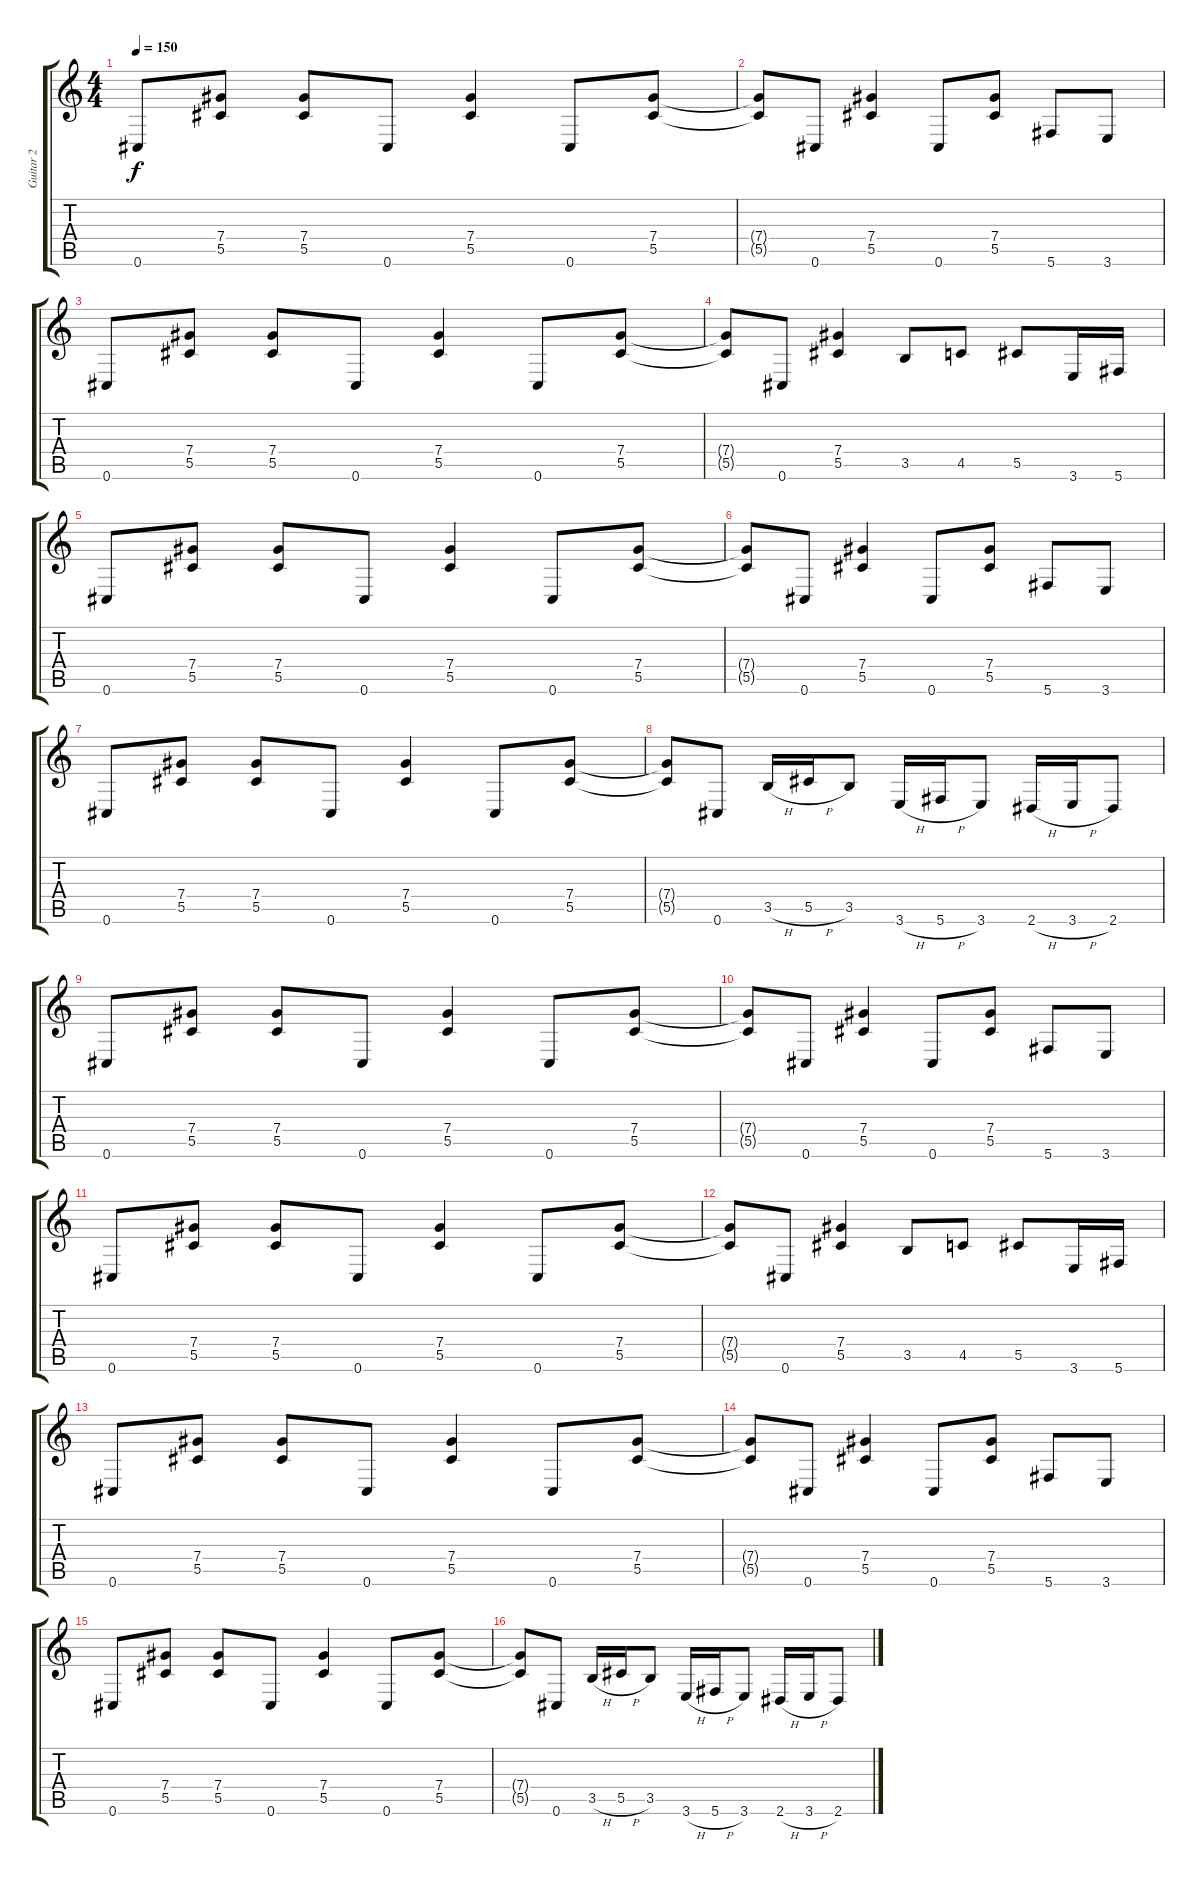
\track ("Guitar 2" "Guitar 2") {instrument overdrivenguitar}
\staff {score tabs}
\tuning (Eb4 Bb3 Gb3 Db3 Ab2 Db2) {hide}
\ts (4 4)
\tempo 150
\clef g2
\ks c
0.6.8{dy f instrument overdrivenguitar} (7.4 5.5).8 (7.4 5.5).8 0.6.8 (7.4 5.5).4 0.6.8 (7.4 5.5).8 |
(7.4{t} 5.5{t}).8 0.6.8 (7.4 5.5).4 0.6.8 (7.4 5.5).8 5.6.8 3.6.8 |
0.6.8 (7.4 5.5).8 (7.4 5.5).8 0.6.8 (7.4 5.5).4 0.6.8 (7.4 5.5).8 |
(7.4{t} 5.5{t}).8 0.6.8 (7.4 5.5).4 3.5.8 4.5.8 5.5.8 3.6.16 5.6.16 |
0.6.8 (7.4 5.5).8 (7.4 5.5).8 0.6.8 (7.4 5.5).4 0.6.8 (7.4 5.5).8 |
(7.4{t} 5.5{t}).8 0.6.8 (7.4 5.5).4 0.6.8 (7.4 5.5).8 5.6.8 3.6.8 |
0.6.8 (7.4 5.5).8 (7.4 5.5).8 0.6.8 (7.4 5.5).4 0.6.8 (7.4 5.5).8 |
(7.4{t} 5.5{t}).8 0.6.8 3.5{h}.16 5.5{h}.16 3.5.8 3.6{h}.16 5.6{h}.16 3.6.8 2.6{h}.16 3.6{h}.16 2.6.8 |
0.6.8 (7.4 5.5).8 (7.4 5.5).8 0.6.8 (7.4 5.5).4 0.6.8 (7.4 5.5).8 |
(7.4{t} 5.5{t}).8 0.6.8 (7.4 5.5).4 0.6.8 (7.4 5.5).8 5.6.8 3.6.8 |
0.6.8 (7.4 5.5).8 (7.4 5.5).8 0.6.8 (7.4 5.5).4 0.6.8 (7.4 5.5).8 |
(7.4{t} 5.5{t}).8 0.6.8 (7.4 5.5).4 3.5.8 4.5.8 5.5.8 3.6.16 5.6.16 |
0.6.8 (7.4 5.5).8 (7.4 5.5).8 0.6.8 (7.4 5.5).4 0.6.8 (7.4 5.5).8 |
(7.4{t} 5.5{t}).8 0.6.8 (7.4 5.5).4 0.6.8 (7.4 5.5).8 5.6.8 3.6.8 |
0.6.8 (7.4 5.5).8 (7.4 5.5).8 0.6.8 (7.4 5.5).4 0.6.8 (7.4 5.5).8 |
(7.4{t} 5.5{t}).8 0.6.8 3.5{h}.16 5.5{h}.16 3.5.8 3.6{h}.16 5.6{h}.16 3.6.8 2.6{h}.16 3.6{h}.16 2.6.8
